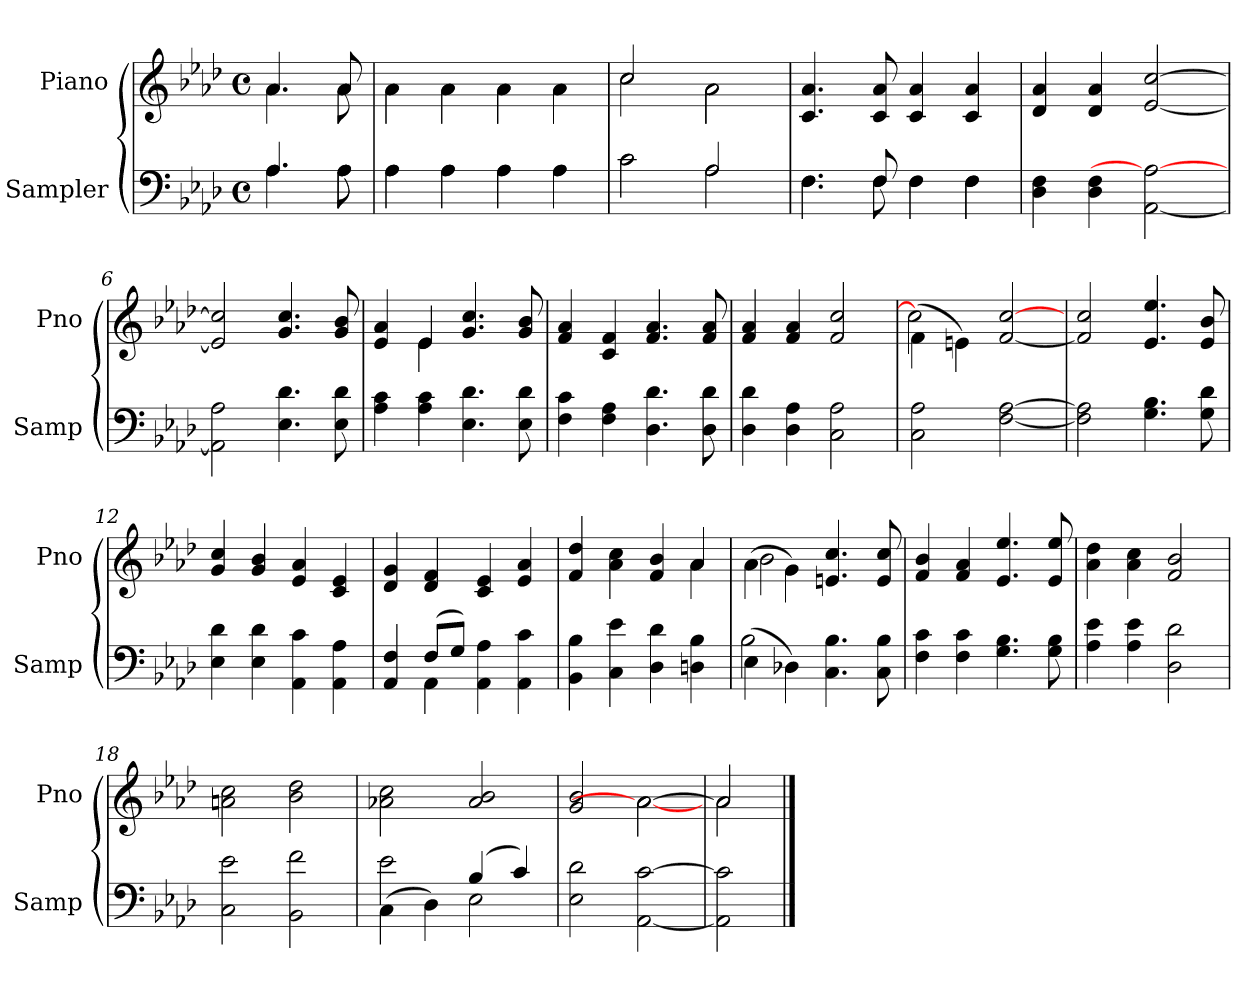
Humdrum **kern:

**kern	**kern
*part2	*part1
*staff2	*staff1
*I"Sampler	*I"Piano
*I'Samp	*I'Pno
*clefF4	*clefG2
*k[b-e-a-d-]	*k[b-e-a-d-]
*A-:	*A-:
*M4/4	*M4/4
*met(c)	*met(c)
=1	=1
*^	*^
4.A-/	4.A-	4.a-/	4.a-
8A-\	8A-	8a-/	8a-
=2	=2	=2	=2
4A-\	4A-	4a-\	4a-
4A-\	4A-	4a-\	4a-
4A-\	4A-	4a-\	4a-
4A-\	4A-	4a-\	4a-
=3	=3	=3	=3
2c\	2c	2cc/	2cc
2A-/	2A-	2a-\	2a-
*	*	*v	*v
=4	=4	=4
4.F\	4.F	4.c/ 4.a-/
8F/	8F	8c/ 8a-/
4F\	4F	4c/ 4a-/
4F\	4F	4c/ 4a-/
*v	*v	*
=5	=5
4D- 4F	4d-/ 4a-/
4D- 4F	4d-/ 4a-/
[2AA- 2A-_	[2e-/ [2cc/
=6	=6
2AA-] 2A-	2e-/] 2cc/]
4.E- 4.d-	4.g 4.cc
8E- 8d-	8g 8b-
=7	=7
*	*^
4A- 4c	4e- 4a-	4ryy
4A- 4c	4e-/	4e-
4.E- 4.d-	4.g 4.cc	2ryy
8E- 8d-	8g 8b-	.
*	*v	*v
=8	=8
4F 4c	4f 4a-
4F 4A-	4c 4f
4.D- 4.d-	4.f 4.a-
8D- 8d-	8f 8a-
=9	=9
4D- 4d-	4f 4a-
4D- 4A-	4f 4a-
2C 2A-	2f 2cc
=10	=10
*	*^
2C 2A-	(4f\	2cc]
.	4en\)	.
[2F [2A-	[2f [2cc	2ryy
*	*v	*v
=11	=11
2F] 2A-]	2f] 2cc
4.G 4.B-	4.e- 4.ee-
8G 8d-	8e- 8b-
=12	=12
4E- 4d-	4g 4cc
4E- 4d-	4g 4b-
4AA- 4c	4e- 4a-
4AA- 4A-	4c 4e-
=13	=13
*^	*
4AA- 4F	4ryy	4d- 4g
(8F/L	4AA-	4d- 4f
8G/J)	.	.
4AA- 4A-	2ryy	4c 4e-
4AA- 4c	.	4e- 4a-
*v	*v	*
=14	=14
*	*^
4BB- 4B-	4f 4dd-	2.ryy
4C 4e-	4a- 4cc	.
4D- 4d-	4f 4b-	.
4Dn 4B-	4a-/	4a-
=15	=15	=15
*^	*	*
(4E-\	2B-	(4a-\	2b-
4D-X\)	.	4g\)	.
4.C\ 4.B-\	2ryy	4.en 4.cc	2ryy
8C\ 8B-\	.	8e 8cc	.
*v	*v	*	*
*	*v	*v
=16	=16
4F\ 4c\	4f 4b-
4F\ 4c\	4f 4a-
4.G\ 4.B-\	4.e- 4.ee-
8G\ 8B-\	8e- 8ee-
=17	=17
4A-\ 4e-\	4a- 4dd-
4A-\ 4e-\	4a- 4cc
2D-\ 2d-\	2f 2b-
=18	=18
2C\ 2e-\	2an 2cc
2BB- 2f	2b- 2dd-
=19	=19
*^	*
(4C\	2e-	2a-X 2cc
4D-\)	.	.
(4B-/	2E-	2a- 2b-
4c/)	.	.
*v	*v	*
=20	=20
*	*^
2E- 2d-	2g 2b-	2ryy
[2AA- [2c	[2a-\	2a-_
=21	=21	=21
2AA-] 2c]	2a-/]	2a-
*	*v	*v
==	==
*-	*-
